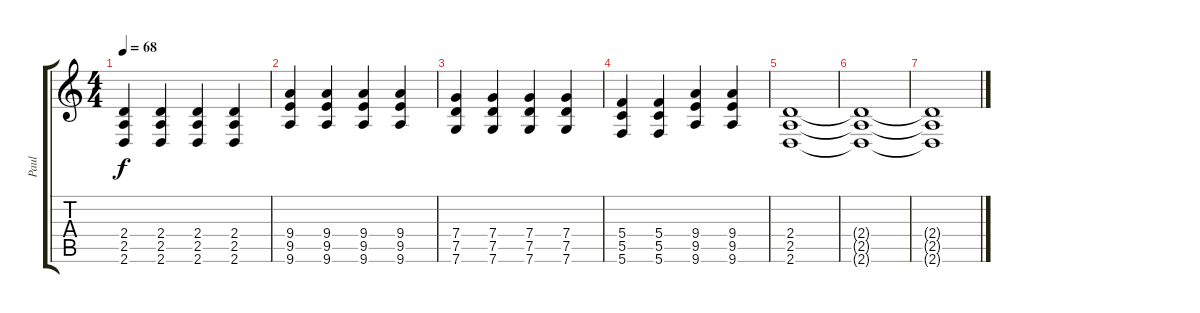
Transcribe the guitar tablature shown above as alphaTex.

\track ("Paul" "Paul") {instrument distortionguitar}
\staff {score tabs}
\tuning (D4 A3 F3 C3 G2 C2) {hide}
\ts (4 4)
\tempo 68
\clef g2
\ks c
(2.4 2.5 2.6).4{dy f} (2.4 2.5 2.6).4 (2.4 2.5 2.6).4 (2.4 2.5 2.6).4 |
(9.4 9.5 9.6).4 (9.4 9.5 9.6).4 (9.4 9.5 9.6).4 (9.4 9.5 9.6).4 |
(7.4 7.5 7.6).4 (7.4 7.5 7.6).4 (7.4 7.5 7.6).4 (7.4 7.5 7.6).4 |
(5.4 5.5 5.6).4 (5.4 5.5 5.6).4 (9.4 9.5 9.6).4 (9.4 9.5 9.6).4 |
(2.4 2.5 2.6).1{volume 6} |
(2.4{t} 2.5{t} 2.6{t}).1{volume 3} |
(2.4{t} 2.5{t} 2.6{t}).1{volume 1}
